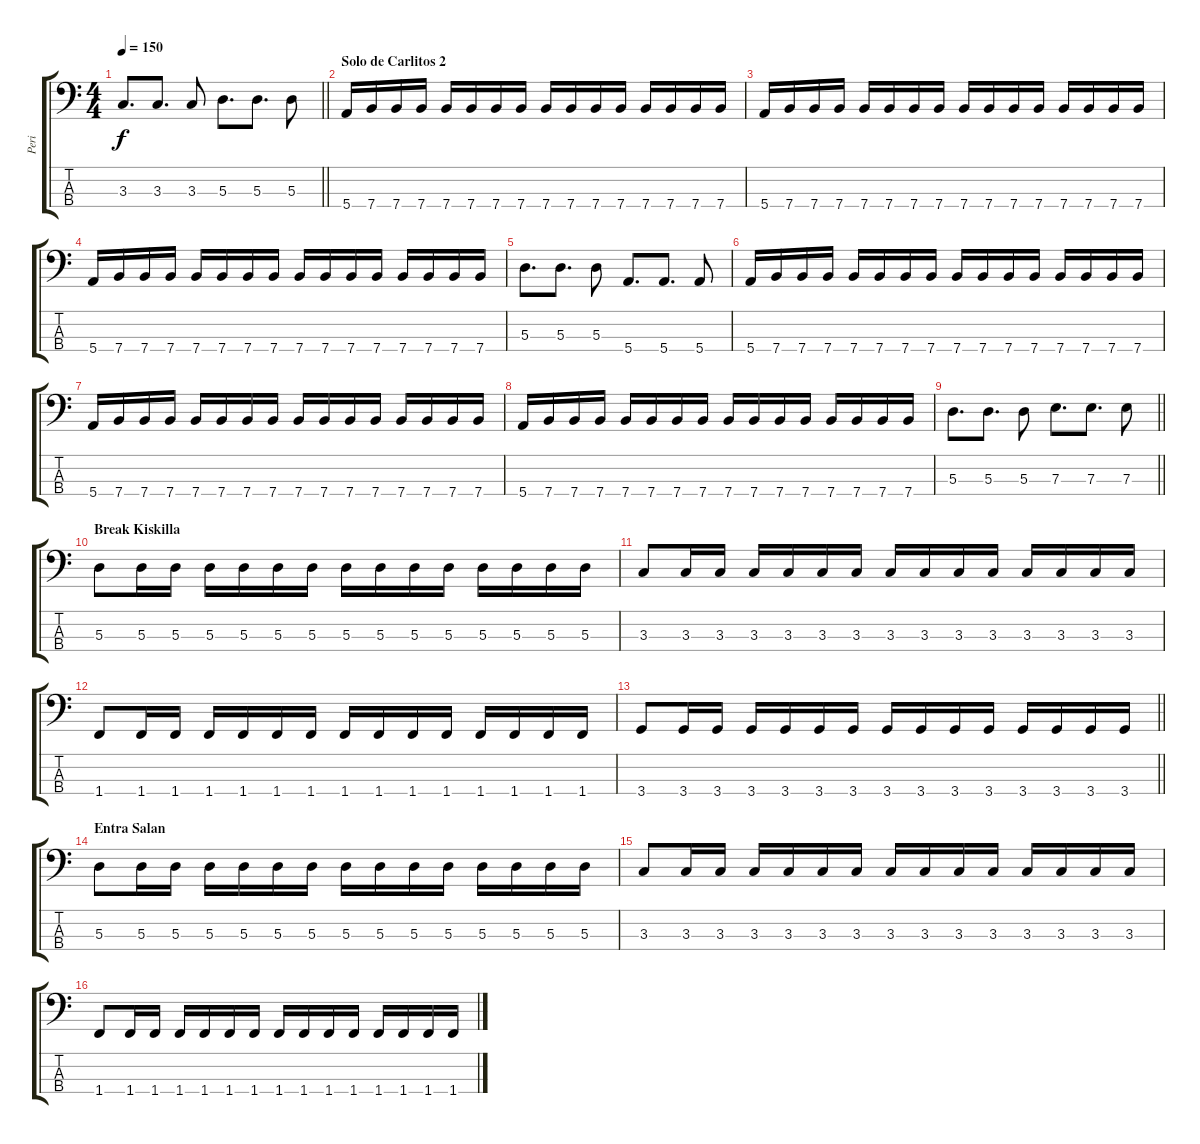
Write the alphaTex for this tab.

\track ("Peri" "Peri") {instrument electricbassfinger}
\staff {score tabs}
\tuning (G2 D2 A1 E1) {hide}
\ts (4 4)
\tempo 150
\clef f4
\barLineRight lightlight
\ks c
3.3.8{d dy f} 3.3.8{d} 3.3.8 5.3.8{d} 5.3.8{d} 5.3.8 |
\section ("" "Solo de Carlitos 2")
5.4.16 7.4.16 7.4.16 7.4.16 7.4.16 7.4.16 7.4.16 7.4.16 7.4.16 7.4.16 7.4.16 7.4.16 7.4.16 7.4.16 7.4.16 7.4.16 |
5.4.16 7.4.16 7.4.16 7.4.16 7.4.16 7.4.16 7.4.16 7.4.16 7.4.16 7.4.16 7.4.16 7.4.16 7.4.16 7.4.16 7.4.16 7.4.16 |
5.4.16 7.4.16 7.4.16 7.4.16 7.4.16 7.4.16 7.4.16 7.4.16 7.4.16 7.4.16 7.4.16 7.4.16 7.4.16 7.4.16 7.4.16 7.4.16 |
5.3.8{d} 5.3.8{d} 5.3.8 5.4.8{d} 5.4.8{d} 5.4.8 |
5.4.16 7.4.16 7.4.16 7.4.16 7.4.16 7.4.16 7.4.16 7.4.16 7.4.16 7.4.16 7.4.16 7.4.16 7.4.16 7.4.16 7.4.16 7.4.16 |
5.4.16 7.4.16 7.4.16 7.4.16 7.4.16 7.4.16 7.4.16 7.4.16 7.4.16 7.4.16 7.4.16 7.4.16 7.4.16 7.4.16 7.4.16 7.4.16 |
5.4.16 7.4.16 7.4.16 7.4.16 7.4.16 7.4.16 7.4.16 7.4.16 7.4.16 7.4.16 7.4.16 7.4.16 7.4.16 7.4.16 7.4.16 7.4.16 |
\barLineRight lightlight
5.3.8{d} 5.3.8{d} 5.3.8 7.3.8{d} 7.3.8{d} 7.3.8 |
\section ("" "Break Kiskilla")
5.3.8 5.3.16 5.3.16 5.3.16 5.3.16 5.3.16 5.3.16 5.3.16 5.3.16 5.3.16 5.3.16 5.3.16 5.3.16 5.3.16 5.3.16 |
3.3.8 3.3.16 3.3.16 3.3.16 3.3.16 3.3.16 3.3.16 3.3.16 3.3.16 3.3.16 3.3.16 3.3.16 3.3.16 3.3.16 3.3.16 |
1.4.8 1.4.16 1.4.16 1.4.16 1.4.16 1.4.16 1.4.16 1.4.16 1.4.16 1.4.16 1.4.16 1.4.16 1.4.16 1.4.16 1.4.16 |
\barLineRight lightlight
3.4.8 3.4.16 3.4.16 3.4.16 3.4.16 3.4.16 3.4.16 3.4.16 3.4.16 3.4.16 3.4.16 3.4.16 3.4.16 3.4.16 3.4.16 |
\section ("" "Entra Salan")
5.3.8 5.3.16 5.3.16 5.3.16 5.3.16 5.3.16 5.3.16 5.3.16 5.3.16 5.3.16 5.3.16 5.3.16 5.3.16 5.3.16 5.3.16 |
3.3.8 3.3.16 3.3.16 3.3.16 3.3.16 3.3.16 3.3.16 3.3.16 3.3.16 3.3.16 3.3.16 3.3.16 3.3.16 3.3.16 3.3.16 |
1.4.8 1.4.16 1.4.16 1.4.16 1.4.16 1.4.16 1.4.16 1.4.16 1.4.16 1.4.16 1.4.16 1.4.16 1.4.16 1.4.16 1.4.16
